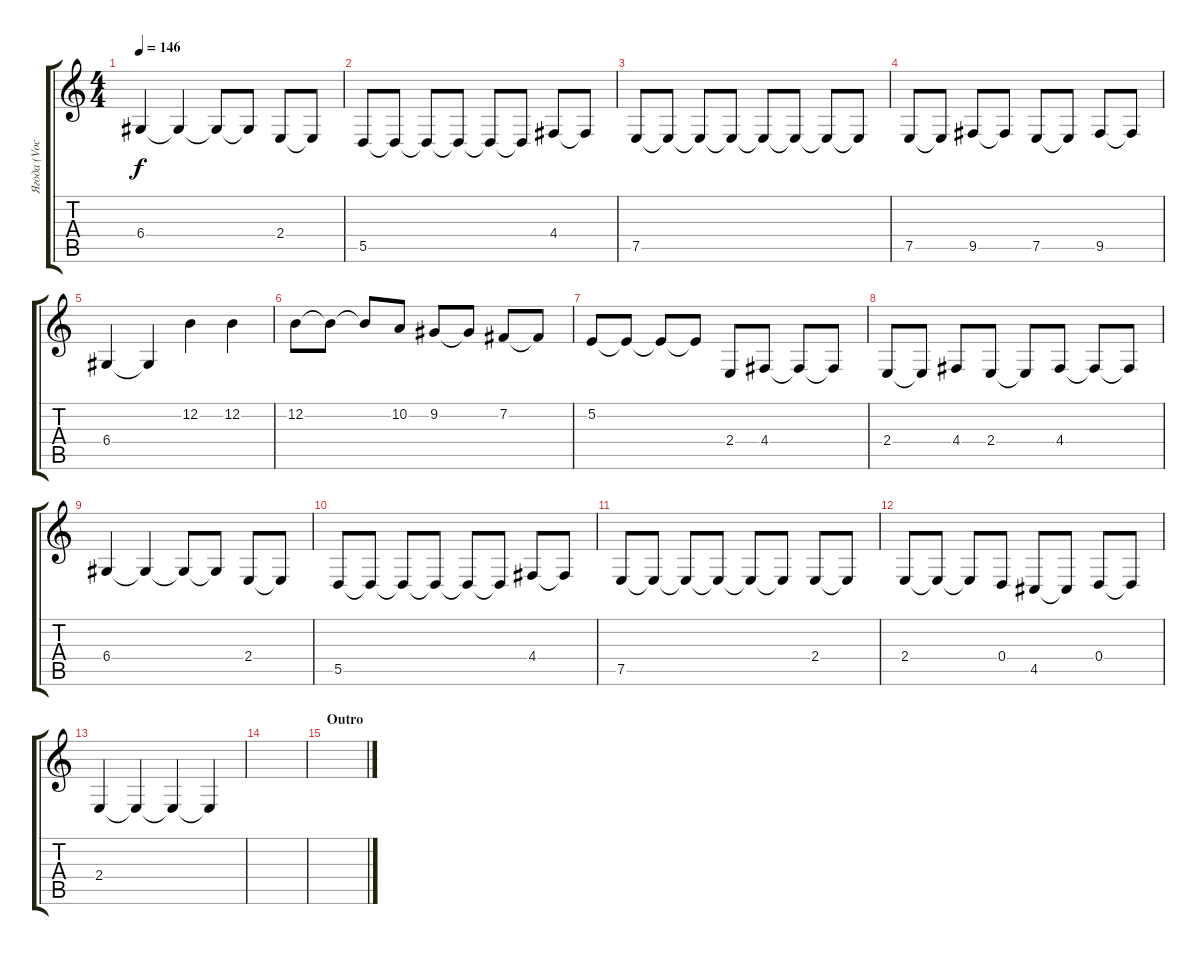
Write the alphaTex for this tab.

\track ("Ягода (Vocal)" "Ягода (Voc") {instrument lead6voice}
\staff {score tabs}
\tuning (E4 B3 G3 D3 A2 E2) {hide}
\ts (4 4)
\tempo 146
\clef g2
\ks c
6.4.4{dy f} 6.4{t}.4 6.4{t}.8 6.4{t}.8 2.4.8 2.4{t}.8 |
5.5.8 5.5{t}.8 5.5{t}.8 5.5{t}.8 5.5{t}.8 5.5{t}.8 4.4.8 4.4{t}.8 |
7.5.8 7.5{t}.8 7.5{t}.8 7.5{t}.8 7.5{t}.8 7.5{t}.8 7.5{t}.8 7.5{t}.8 |
7.5.8 7.5{t}.8 9.5.8 9.5{t}.8 7.5.8 7.5{t}.8 9.5.8 9.5{t}.8 |
6.4.4 6.4{t}.4 12.2.4 12.2.4 |
12.2.8 12.2{t}.8 12.2{t}.8 10.2.8 9.2.8 9.2{t}.8 7.2.8 7.2{t}.8 |
5.2.8 5.2{t}.8 5.2{t}.8 5.2{t}.8 2.4.8 4.4.8 4.4{t}.8 4.4{t}.8 |
2.4.8 2.4{t}.8 4.4.8 2.4.8 2.4{t}.8 4.4.8 4.4{t}.8 4.4{t}.8 |
6.4.4 6.4{t}.4 6.4{t}.8 6.4{t}.8 2.4.8 2.4{t}.8 |
5.5.8 5.5{t}.8 5.5{t}.8 5.5{t}.8 5.5{t}.8 5.5{t}.8 4.4.8 4.4{t}.8 |
7.5.8 7.5{t}.8 7.5{t}.8 7.5{t}.8 7.5{t}.8 7.5{t}.8 2.4.8 2.4{t}.8 |
2.4.8 2.4{t}.8 2.4{t}.8 0.4.8 4.5.8 4.5{t}.8 0.4.8 0.4{t}.8 |
2.4.4 2.4{t}.4 2.4{t}.4 2.4{t}.4 |
|
\section ("" "Outro")
